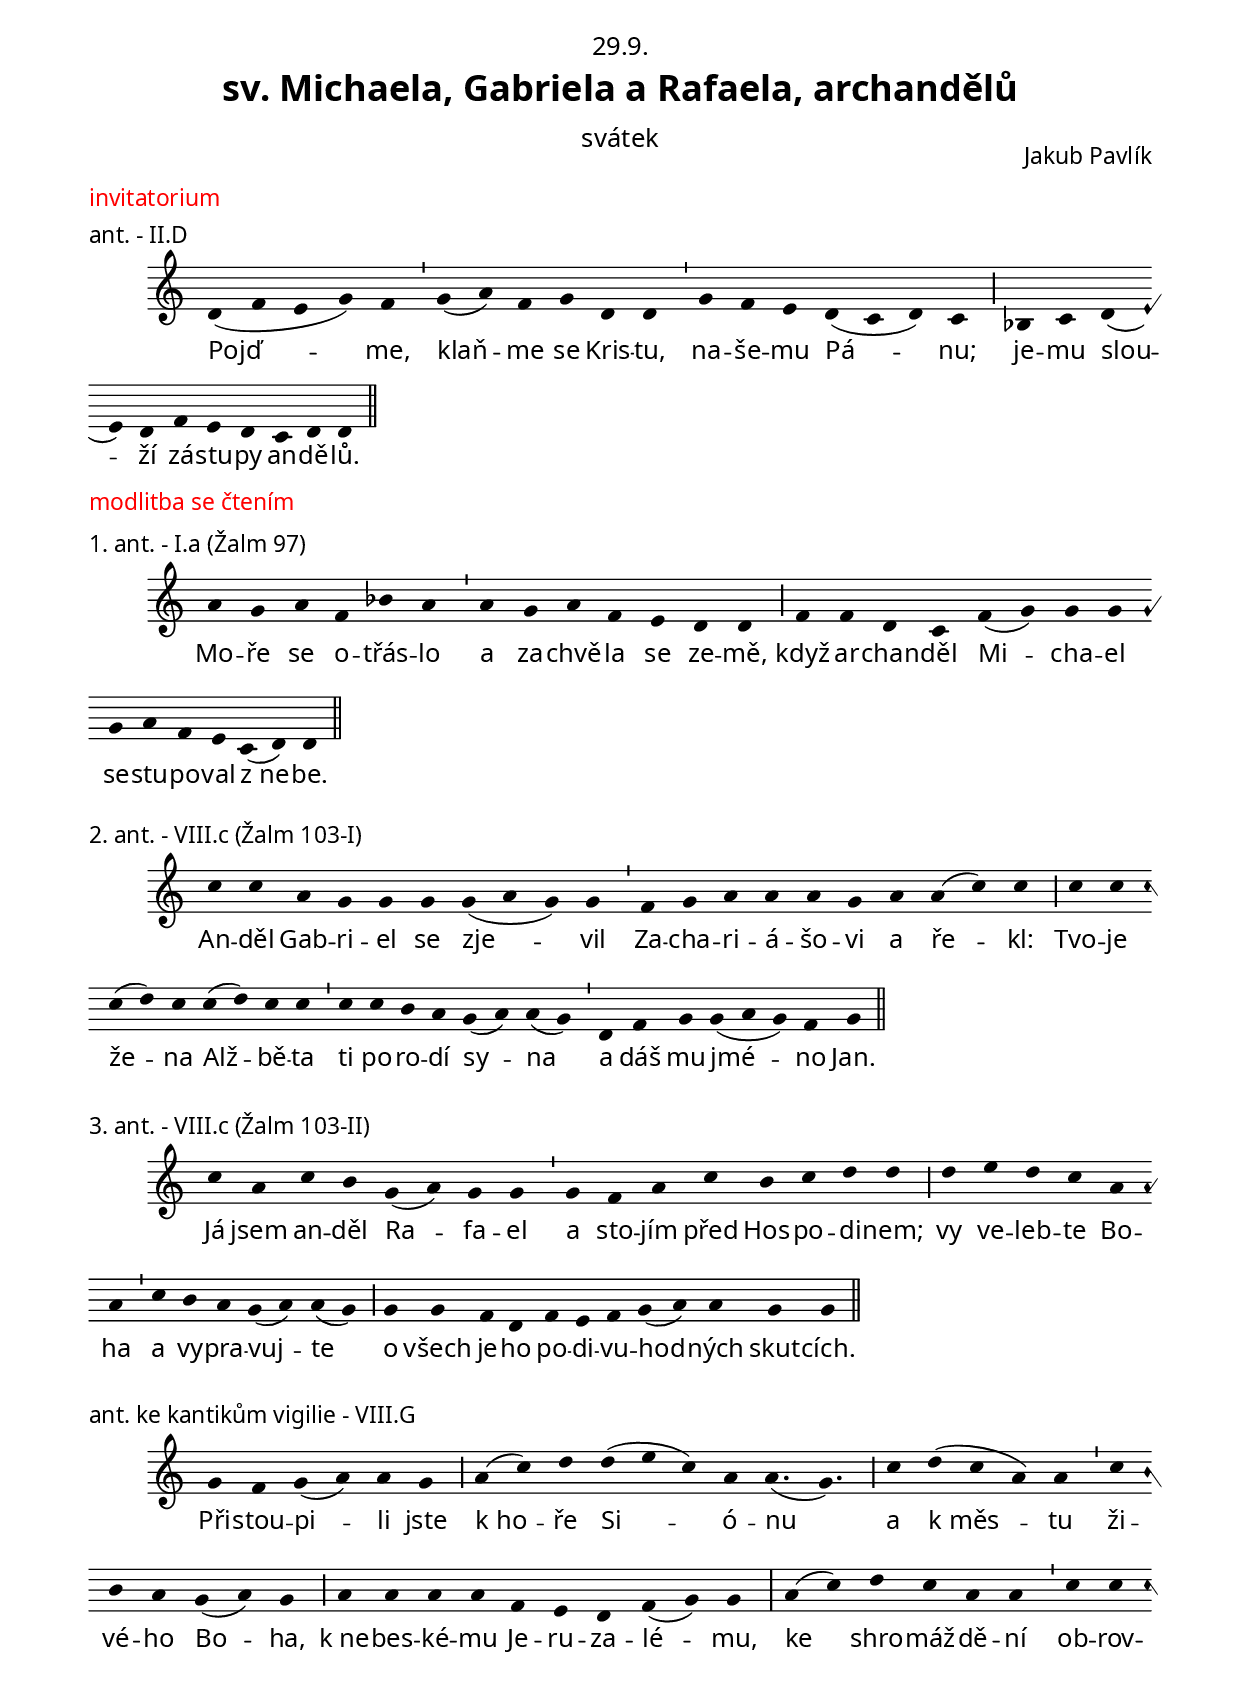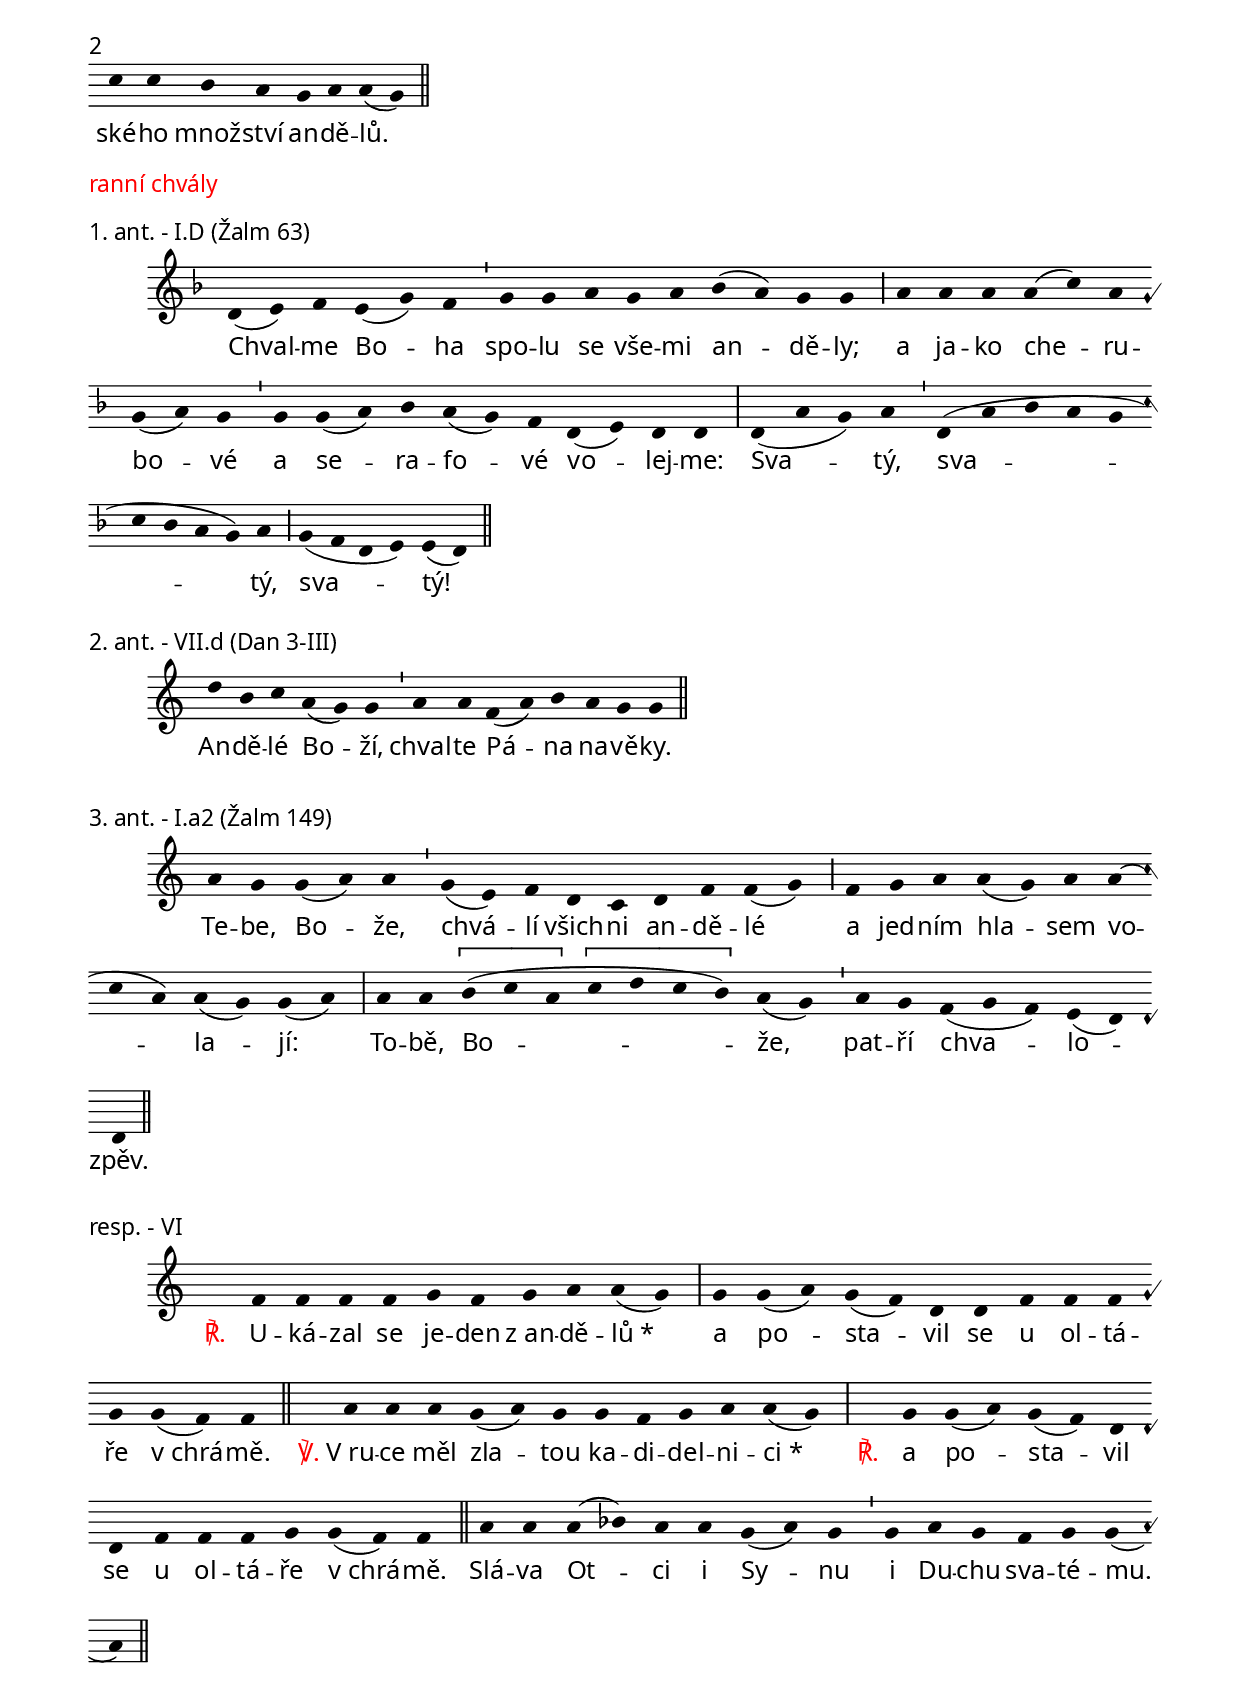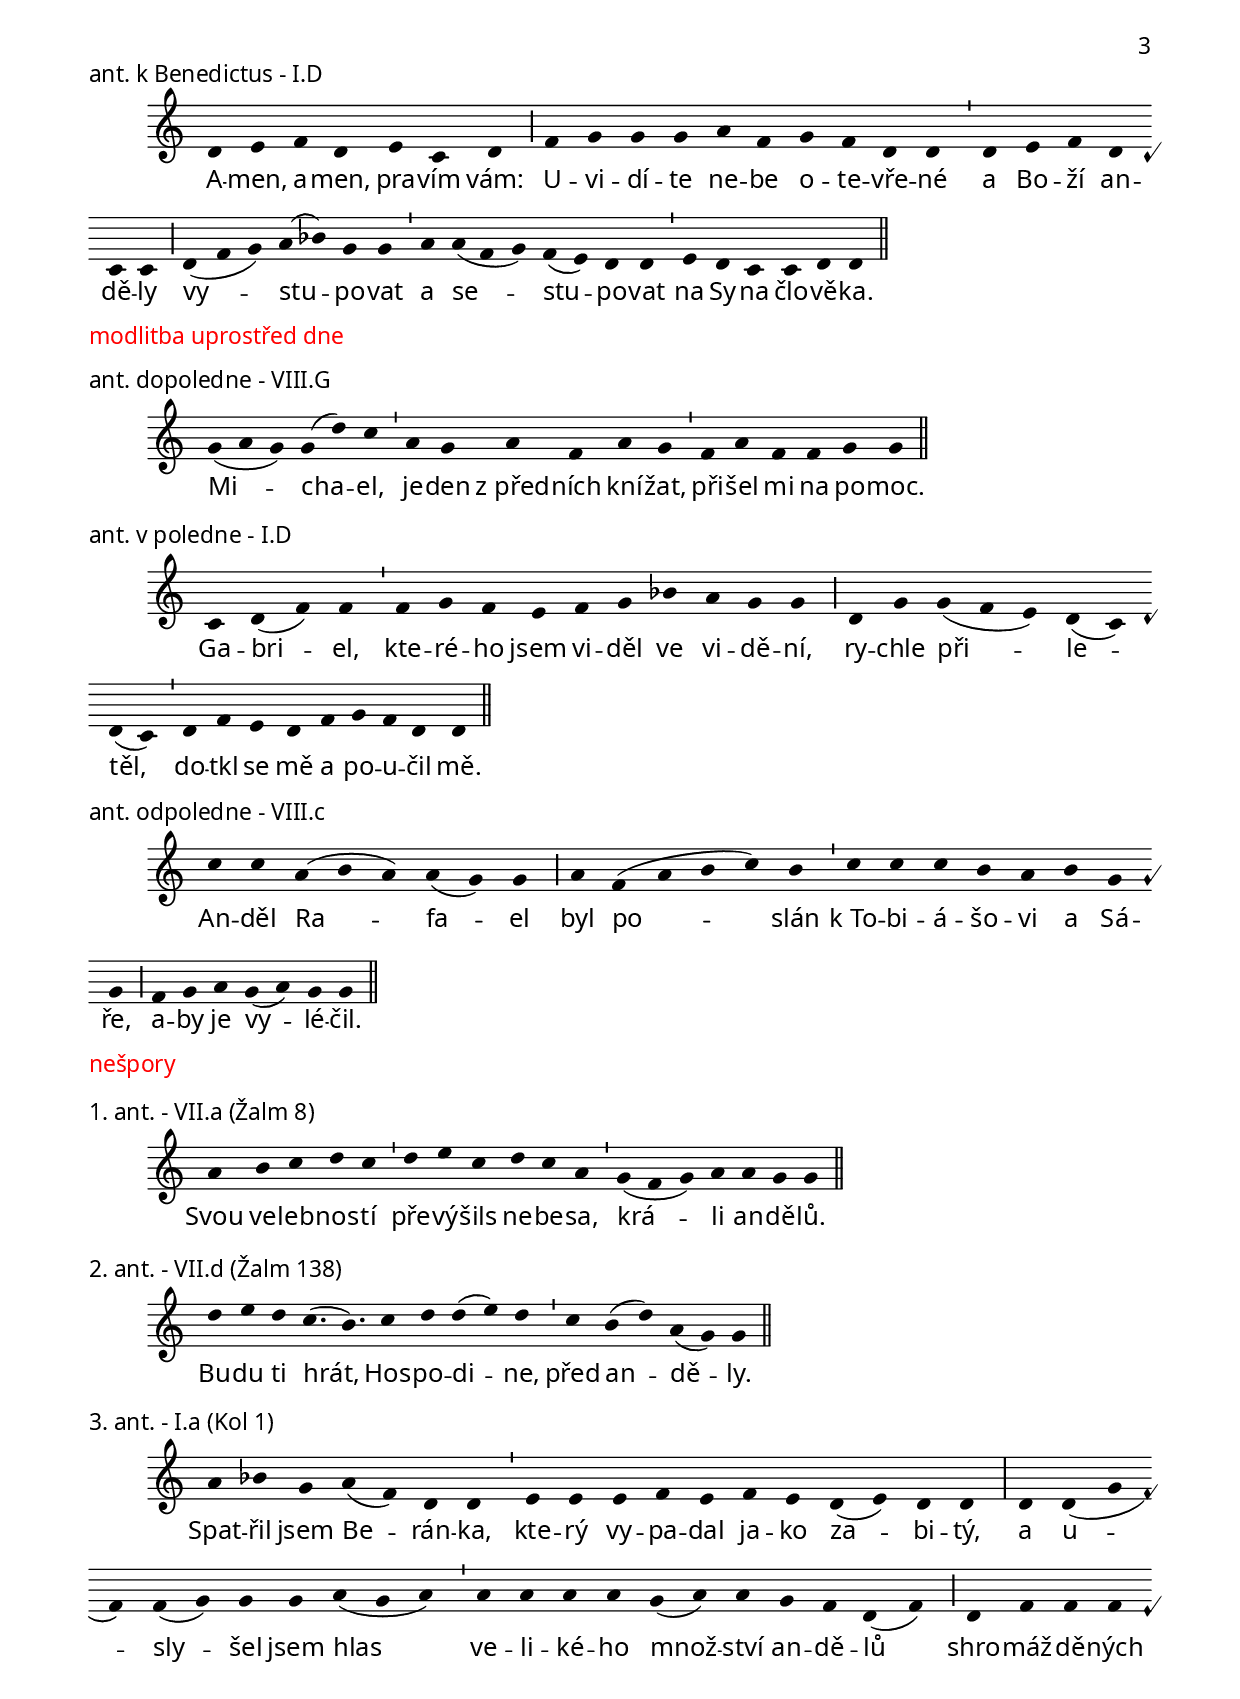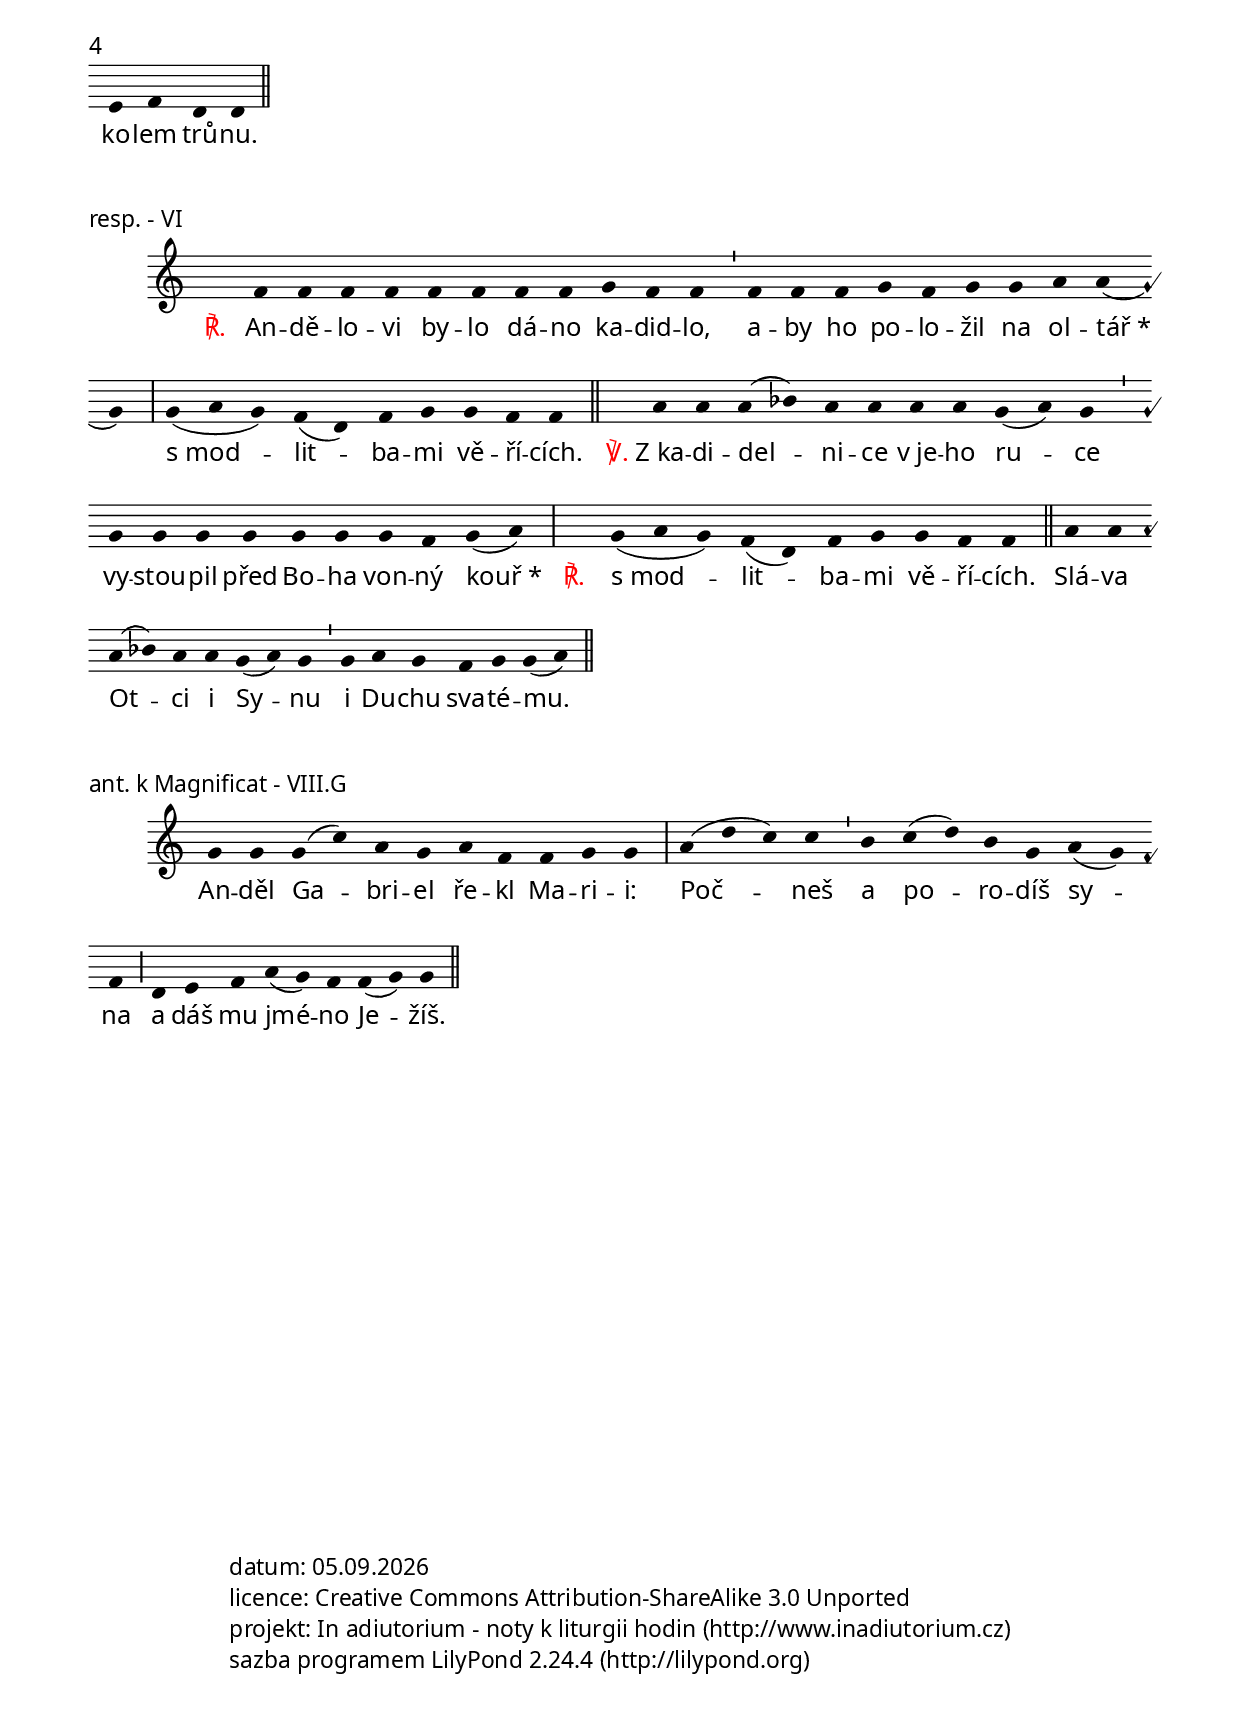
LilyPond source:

\version "2.15.40"

\include "../spolecne.ly"
\include "../dilyresponsorii.ly"

\header {
  title = \markup\titleSvatek
            "sv. Michaela, Gabriela a Rafaela, archandělů"
            svátek
            29.9.
  composer = "Jakub Pavlík"
}

\markup {\nadpisHodinka {"invitatorium"}}

\score {
  \relative c' {
    \choralniRezim
    d4( f e g) f \barMin g( a) f g d d \barMin g f e d( c d) c \barMaior
    bes c d( e) d f e d c d d \barFinalis
  }
  \addlyrics {
    Pojď -- me, klaň -- me se Kris -- tu, na -- še -- mu Pá -- nu;
    je -- mu slou -- ží zá -- stu -- py an -- dě -- lů.
  }
  \header {
    quid = "ant."
    modus = "II"
    differentia = "D"
    psalmus = ""
    id = ""
    piece = \markup {\sestavTitulekBezZalmu}
  }
}

\markup {\nadpisHodinka {"modlitba se čtením"}}

\score {
  \relative c'' {
    \choralniRezim
    a4 g a f bes a \barMin
    a g a f e d d \barMaior
    f f d c f( g) g g
    g a f e c( d) d \barFinalis
  }
  \addlyrics {
    Mo -- ře se o -- třás -- lo
    a za -- chvě -- la se ze -- mě,
    když ar -- chan -- děl Mi -- cha -- el
    se -- stu -- po -- val z_ne -- be.
  }
  \header {
    quid = "1. ant."
    modus = "I"
    differentia = "a"
    psalmus = "Žalm 97"
    id = "mc-a1"
    piece = \markup {\sestavTitulek}
  }
}

\score {
  \relative c'' {
    \choralniRezim
    c4 c a g g g g( a g) g \barMin
    f g a a a g a a( c) c \barMaior
    c c c( d) c c( d) c c \barMin
    c c b a g( a) a( g) \barMin
    d f g g( a g) f g \barFinalis
  }
  \addlyrics {
    An -- děl Gab -- ri -- el se zje -- vil
    Za -- cha -- ri -- á -- šo -- vi a ře -- kl:
    Tvo -- je že -- na Alž -- bě -- ta
    ti po -- ro -- dí sy -- na
    a dáš mu jmé -- no Jan.
  }
  \header {
    quid = "2. ant."
    modus = "VIII"
    differentia = "c"
    psalmus = "Žalm 103-I"
    id = "mc-a2"
    piece = \markup {\sestavTitulek}
  }
}

\score {
  \relative c'' {
    \choralniRezim
    c4 a c b g( a) g g \barMin
    g f a c b c d d \barMaior
    d e d c a a \barMin
    c b a g( a) a( g) \barMaior
    g g f d f e f g( a) a g g \barFinalis
  }
  \addlyrics {
    Já jsem an -- děl Ra -- fa -- el
    a sto -- jím před Hos -- po -- di -- nem;
    vy ve -- leb -- te Bo -- ha
    a vy -- pra -- vuj -- te
    o všech je -- ho po -- di -- vu -- hod -- ných skut -- cích.
  }
  \header {
    quid = "3. ant."
    modus = "VIII"
    differentia = "c"
    psalmus = "Žalm 103-II"
    id = "mc-a3"
    piece = \markup {\sestavTitulek}
  }
}

\score {
  \relative c'' {
    \choralniRezim
    g4 f g( a) a g \barMaior
    a( c) d d( e c) a a4.( g) \barMaior
    c4 d( c a) a \barMin c b a g( a) g \barMaior
    a a a a f e d f( g) g \barMax
    a( c) d c a a \barMin
    c c c c b a g a a( g) \barFinalis
  }
  \addlyrics {
    Při -- stou -- pi -- li jste k_ho -- ře Si -- ó -- nu
    a k_měs -- tu ži -- vé -- ho Bo -- ha,
    k_ne -- bes -- ké -- mu Je -- ru -- za -- lé -- mu,
    ke shro -- máž -- dě -- ní
    ob -- rov -- ské -- ho množ -- ství an -- dě -- lů.
  }
  \header {
    quid = "ant. ke kantikům vigilie"
    modus = "VIII"
    differentia = "G"
    psalmus = ""
    fial = "antifony/velikonoce_tyden2_3utery.ly#rch-a1?delsi_text"
    id = "mc-avig"
    piece = \markup {\sestavTitulekBezZalmu}
  }
}

\markup {\nadpisHodinka {"ranní chvály"}}

\score {
  \relative c' {
    \choralniRezim
    \key f \major
    d( e) f e( g) f \barMin
    g g a g a bes( a) g g \barMaior
    a a a a( c) a g( a) g \barMin g g( a) bes a( g) f d( e) d d \barMax
    d4( a' g) a \barMin d,( a' bes a g c bes a g) a \barMaior g( f d e) e( d) \barFinalis
  }
  \addlyrics {
    Chval -- me Bo -- ha
    spo -- lu se vše -- mi an -- dě -- ly;
    a ja -- ko che -- ru -- bo -- vé a se -- ra -- fo -- vé vo -- lej -- me:
    Sva -- tý, sva -- tý, sva -- tý!
  }
  \header {
    quid = "1. ant."
    modus = "I"
    differentia = "D"
    psalmus = "Žalm 63"
    placet = "_cherubové a serafové_ zkusit elegantněji"
    id = ""
    piece = \markup {\sestavTitulek}
  }
}

\score {
  \relative c'' {
    \choralniRezim
    d4 b c a( g) g \barMin a a f( a) b a g g \barFinalis
  }
  \addlyrics {
    An -- dě -- lé Bo -- ží,
    chval -- te Pá -- na na -- vě -- ky.
  }
  \header {
    quid = "2. ant."
    modus = "VII"
    differentia = "d"
    psalmus = "Dan 3-III"
    id = ""
    piece = \markup {\sestavTitulek}
  }
}

\score {
  \relative c'' {
    \choralniRezim
    a4 g g( a) a \barMin
    g( e) f d c d f f( g) \barMaior
    f g a a( g) a a( c a) a( g) g( a) \barMax
    a a \[ b( c a \] \[ c d c b) \] a( g) \barMin a g f( g f) e( d) d \barFinalis
  }
  \addlyrics {
    Te -- be, Bo -- že,
    chvá -- lí všich -- ni an -- dě -- lé
    a jed -- ním hla -- sem vo -- la -- jí:
    To -- bě, Bo -- že, pat -- ří chva -- lo -- zpěv.
  }
  \header {
    quid = "3. ant."
    modus = "I"
    differentia = "a2"
    psalmus = "Žalm 149"
    id = ""
    piece = \markup {\sestavTitulek}
  }
}

\score {
  \relative c' {
    \choralniRezim

    % R
    \neviditelna f
    f4 f f f g f g a a( g) \barMax
    g g( a) g( f) d d f f f g g( f) f \barFinalis
    % V
    \neviditelna a
    a4 a a g( a) g g f g a a( g) \barMax
    % R
    \neviditelna a
    g g( a) g( f) d d f f f g g( f) f \barFinalis
    % Slava
    \respVIdoxologie \barFinalis
  }
  \addlyrics {
    \Response U -- ká -- zal se je -- den z_an -- dě -- lů_*
    a po -- sta -- vil se u ol -- tá -- ře v_chrá -- mě.
    \Verse V_ru -- ce měl zla -- tou ka -- di -- del -- ni -- ci_*
    \Response a po -- sta -- vil se u ol -- tá -- ře v_chrá -- mě.
    \textRespDoxologie
  }
  \header {
    quid = "resp."
    modus = "VI"
    id = ""
    piece = \markup {\sestavTitulekResp}
  }
}

\score {
  \relative c' {
    \choralniRezim
    d4 e f d e c d \barMaior
    f g g g a f g f d d \barMin
    d e f d c c \barMaior
    d( f g) a( bes) g g \barMin a a( f g) f( e) d d \barMin
    e d c c d d \barFinalis
  }
  \addlyrics {
    A -- men, a -- men, pra -- vím vám:
    U -- vi -- dí -- te ne -- be o -- te -- vře -- né
    a Bo -- ží an -- dě -- ly
    vy -- stu -- po -- vat a se -- stu -- po -- vat
    na Sy -- na člo -- vě -- ka.
  }
  \header {
    quid = "ant. k Benedictus"
    modus = "I"
    differentia = "D"
    psalmus = ""
    placet = "rytmus _vystupovat a sestupovat_ působí těžkopádně"
    id = ""
    piece = \markup {\sestavTitulekBezZalmu}
  }
}

\markup {\nadpisHodinka {"modlitba uprostřed dne"}}

\score {
  \relative c'' {
    \choralniRezim
    g4( a g) g( d') c \barMin
    a g a f a g \barMin
    f a f f g g \barFinalis
  }
  \addlyrics {
    Mi -- cha -- el,
    je -- den z_před -- ních kní -- žat,
    při -- šel mi na po -- moc.
  }
  \header {
    quid = "ant. dopoledne"
    modus = "VIII"
    differentia = "G"
    psalmus = ""
    id = ""
    piece = \markup {\sestavTitulekBezZalmu}
  }
}

\score {
  \relative c' {
    \choralniRezim
    c4 d( f) f \barMin
    f g f e f g bes a g g \barMaior
    d g g( f e) d( c) d( c) \barMin
    d f e d f g f d d \barFinalis
  }
  \addlyrics {
    Ga -- bri -- el,
    kte -- ré -- ho jsem vi -- děl ve vi -- dě -- ní,
    ry -- chle při -- le -- těl,
    do -- tkl se mě a po -- u -- čil mě.
  }
  \header {
    quid = "ant. v poledne"
    modus = "I"
    differentia = "D"
    psalmus = ""
    id = ""
    piece = \markup {\sestavTitulekBezZalmu}
  }
}

\score {
  \relative c'' {
    \choralniRezim
    c4 c a( b a) a( g) g \barMaior
    a f( a b c) b \barMin c c c b a b g g \barMaior
    f g a g( a) g g \barFinalis
  }
  \addlyrics {
    An -- děl Ra -- fa -- el
    byl po -- slán k_To -- bi -- á -- šo -- vi a Sá -- ře,
    a -- by je vy -- lé -- čil.
  }
  \header {
    quid = "ant. odpoledne"
    modus = "VIII"
    differentia = "c"
    psalmus = ""
    id = ""
    piece = \markup {\sestavTitulekBezZalmu}
  }
}

\markup {\nadpisHodinka {"nešpory"}}

\score {
  \relative c'' {
    \choralniRezim
    a4 b c d c \barMin
    d e c d c a \barMin
    g( f g) a a g g \barFinalis
  }
  \addlyrics {
    Svou ve -- leb -- nos -- tí
    pře -- vý -- šils ne -- be -- sa,
    krá -- li an -- dě -- lů.
  }
  \header {
    quid = "1. ant."
    modus = "VII"
    differentia = "a"
    psalmus = "Žalm 8"
    placet = "melodie _králi_ na daném místě rytmicky nesedí"
    id = ""
    piece = \markup {\sestavTitulek}
  }
}

\score {
  \relative c'' {
    \choralniRezim
    d4 e d c4.( b) c4 d d( e) d \barMin c b( d) a( g) g \barFinalis
  }
  \addlyrics {
    Bu -- du ti hrát, Hos -- po -- di -- ne, před an -- dě -- ly.
  }
  \header {
    quid = "2. ant."
    modus = "VII"
    differentia = "d"
    psalmus = "Žalm 138"
    id = ""
    fons = "úterý 4.t., nešp., 2. ant."
    piece = \markup {\sestavTitulek}
  }
}

\score {
  \relative c'' {
    \choralniRezim
    a4 bes g a( f) d d \barMin
    e e e f e f e d( e) d d \barMax
    d d( g f) f( g) g g a( g a) \barMin
    a a a a g( a) a g f d( f) \barMaior
    d f f f e f d d \barFinalis
  }
  \addlyrics {
    Spat -- řil jsem Be -- rán -- ka,
    kte -- rý vy -- pa -- dal ja -- ko za -- bi -- tý,
    a u -- sly -- šel jsem hlas
    ve -- li -- ké -- ho množ -- ství an -- dě -- lů
    shro -- máž -- dě -- ných ko -- lem trů -- nu.
  }
  \header {
    quid = "3. ant."
    modus = "I"
    differentia = "a"
    psalmus = "Kol 1"
    placet = "_množství_ možná lépe ga f; od věci by ale možná nebyla důkladnější reforma"
    id = ""
    piece = \markup {\sestavTitulek}
  }
}

\score {
  \relative c' {
    \choralniRezim

    % R
    \neviditelna d
    f4 f f f f f f f g f f \barMin
    f f f g f g g a a( g) \barMax
    g( a g) f( d) f g g f f \barFinalis
    % V
    \neviditelna a
    a4 a a( bes) a a a a g( a) g \barMin g g g g g g g f g( a) \barMax
    % R
    \neviditelna a
    g( a g) f( d) f g g f f \barFinalis
    % Slava
    \respVIdoxologie \barFinalis
  }
  \addlyrics {
    \Response An -- dě -- lo -- vi by -- lo dá -- no ka -- did -- lo,
    a -- by ho po -- lo -- žil na ol -- tář_*
    s_mod -- lit -- ba -- mi vě -- ří -- cích.
    \Verse Z_ka -- di -- del -- ni -- ce v_je -- ho ru -- ce
    vy -- stou -- pil před Bo -- ha von -- ný kouř_*
    \Response s_mod -- lit -- ba -- mi vě -- ří -- cích.
    \textRespDoxologie
  }
  \header {
    quid = "resp."
    modus = "VI"
    placet = "nepotřebná a nevhodná ozdoba na _kadidelnice_"
    id = ""
    piece = \markup {\sestavTitulekResp}
  }
}

\score {
  \relative c'' {
    \choralniRezim
    g4 g g( c) a g a f f g g \barMax
    a( d c) c \barMin b c( d) b g a( g) f \barMaior
    d e f a( g) f f( g) g \barFinalis
  }
  \addlyrics {
    An -- děl Ga -- bri -- el ře -- kl Ma -- ri -- i:
    Poč -- neš a po -- ro -- díš sy -- na
    a dáš mu jmé -- no Je -- žíš.
  }
  \header {
    quid = "ant. k Magnificat"
    modus = "VIII"
    differentia = "G"
    psalmus = ""
    placet = "_Počneš_ se mi moc nelíbí; _jméno_ by udělalo lépe, kdyby ctilo obvyklé pořádky závěru modu VIII
    ze spodního tetrachordu, nesahalo na a, a už vůbec ne obkrok"
    id = ""
    piece = \markup {\sestavTitulekBezZalmu}
  }
}
